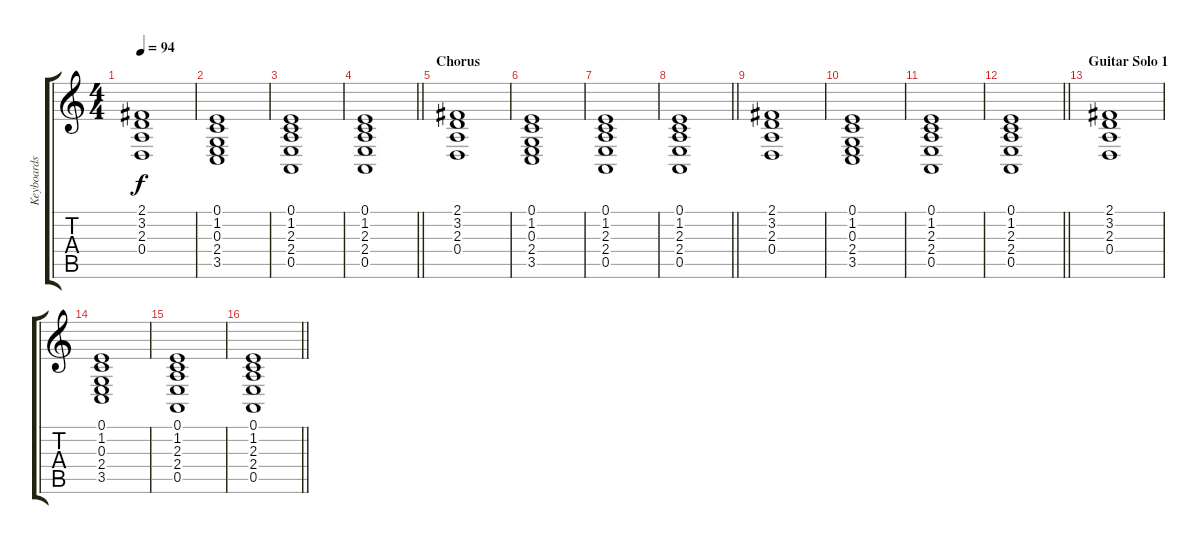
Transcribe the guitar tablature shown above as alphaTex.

\track ("Keyboards" "Keyboards") {instrument stringensemble1}
\staff {score tabs}
\tuning (E4 B3 G3 D3 A2 E2) {hide}
\ts (4 4)
\tempo 94
\clef g2
\ks c
(2.1 3.2 2.3 0.4).1{dy f} |
(0.1 1.2 0.3 2.4 3.5).1 |
(0.1 1.2 2.3 2.4 0.5).1 |
\barLineRight lightlight
(0.1 1.2 2.3 2.4 0.5).1 |
\section ("" "Chorus")
(2.1 3.2 2.3 0.4).1 |
(0.1 1.2 0.3 2.4 3.5).1 |
(0.1 1.2 2.3 2.4 0.5).1 |
\barLineRight lightlight
(0.1 1.2 2.3 2.4 0.5).1 |
(2.1 3.2 2.3 0.4).1 |
(0.1 1.2 0.3 2.4 3.5).1 |
(0.1 1.2 2.3 2.4 0.5).1 |
\barLineRight lightlight
(0.1 1.2 2.3 2.4 0.5).1 |
\section ("" "Guitar Solo 1")
(2.1 3.2 2.3 0.4).1 |
(0.1 1.2 0.3 2.4 3.5).1 |
(0.1 1.2 2.3 2.4 0.5).1 |
\barLineRight lightlight
(0.1 1.2 2.3 2.4 0.5).1
